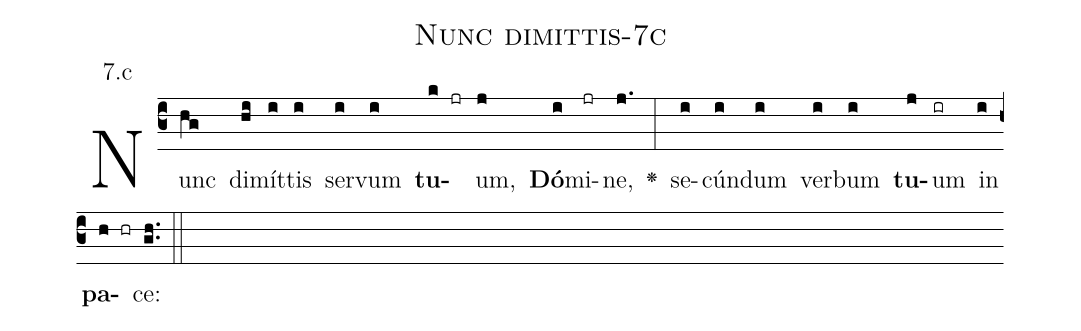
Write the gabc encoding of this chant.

name: Nunc dimittis-7c;
annotation: 7.c;
%%
(c3)Nunc(hg) di(hi)mít(i)tis(i) ser(i)vum(i) <b>tu</b>(k jr)um,(j) <b>Dó</b>(i)mi(jr)ne,(j.) <v>\greheightstar</v>(:) se(i)cún(i)dum(i) ver(i)bum(i) <b>tu</b>(j)um(ir) in(i) <b>pa</b>(h hr)ce:(gh..) (::)


%E(i) u(i) o(j) u(i) a(h) e.(gh..) (::)
